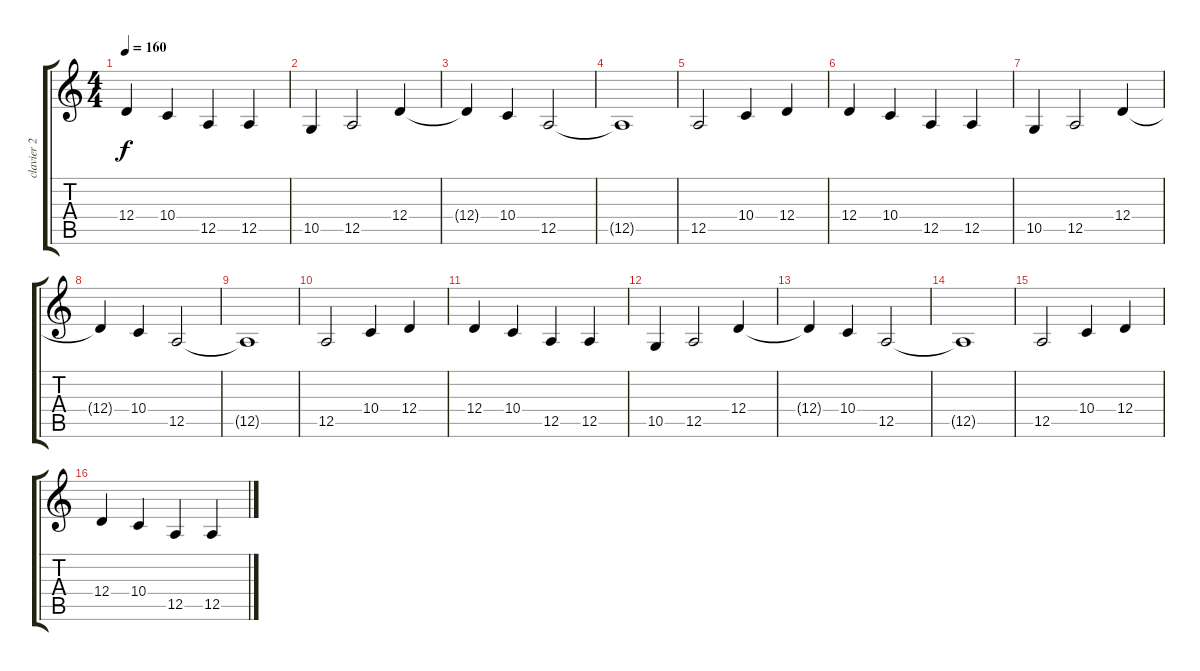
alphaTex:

\track ("clavier 2" "clavier 2") {instrument drawbarorgan}
\staff {score tabs}
\tuning (E4 B3 G3 D3 A2 E2) {hide}
\ts (4 4)
\tempo 160
\clef g2
\ks c
12.4.4{dy f} 10.4.4 12.5.4 12.5.4 |
10.5.4 12.5.2 12.4.4 |
12.4{t}.4 10.4.4 12.5.2 |
12.5{t}.1 |
12.5.2 10.4.4 12.4.4 |
12.4.4 10.4.4 12.5.4 12.5.4 |
10.5.4 12.5.2 12.4.4 |
12.4{t}.4 10.4.4 12.5.2 |
12.5{t}.1 |
12.5.2 10.4.4 12.4.4 |
12.4.4 10.4.4 12.5.4 12.5.4 |
10.5.4 12.5.2 12.4.4 |
12.4{t}.4 10.4.4 12.5.2 |
12.5{t}.1 |
12.5.2 10.4.4 12.4.4 |
12.4.4 10.4.4 12.5.4 12.5.4
